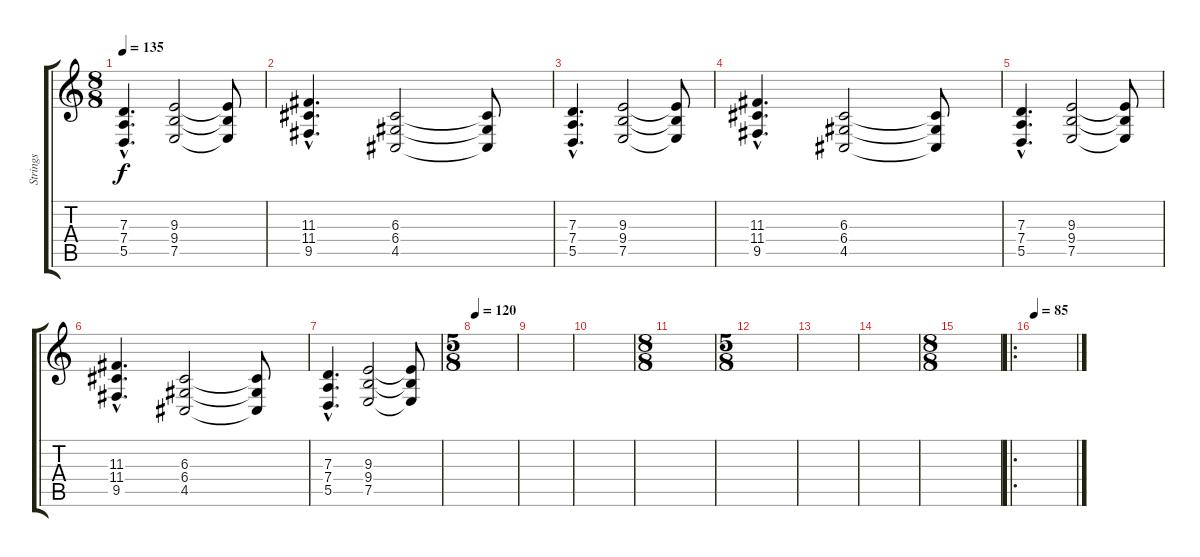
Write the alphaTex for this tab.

\track ("Strings" "Strings") {instrument synthstrings1}
\staff {score tabs}
\tuning (E4 B3 G3 D3 A2 E2) {hide}
\ts (8 8)
\tempo 135
\clef g2
\ks c
(7.3{hac} 7.4{hac} 5.5{hac}).4{d dy f} (9.3 9.4 7.5).2 (9.3{t} 9.4{t} 7.5{t}).8 |
(11.3{hac} 11.4{hac} 9.5{hac}).4{d} (6.3 6.4 4.5).2 (6.3{t} 6.4{t} 4.5{t}).8 |
(7.3{hac} 7.4{hac} 5.5{hac}).4{d} (9.3 9.4 7.5).2 (9.3{t} 9.4{t} 7.5{t}).8 |
(11.3{hac} 11.4{hac} 9.5{hac}).4{d} (6.3 6.4 4.5).2 (6.3{t} 6.4{t} 4.5{t}).8 |
(7.3{hac} 7.4{hac} 5.5{hac}).4{d} (9.3 9.4 7.5).2 (9.3{t} 9.4{t} 7.5{t}).8 |
(11.3{hac} 11.4{hac} 9.5{hac}).4{d} (6.3 6.4 4.5).2 (6.3{t} 6.4{t} 4.5{t}).8 |
(7.3{hac} 7.4{hac} 5.5{hac}).4{d} (9.3 9.4 7.5).2 (9.3{t} 9.4{t} 7.5{t}).8 |
\ts (5 8)
\tempo 120
|
|
|
\ts (8 8)
|
\ts (5 8)
|
|
|
\ts (8 8)
|
\ro
\tempo 85
